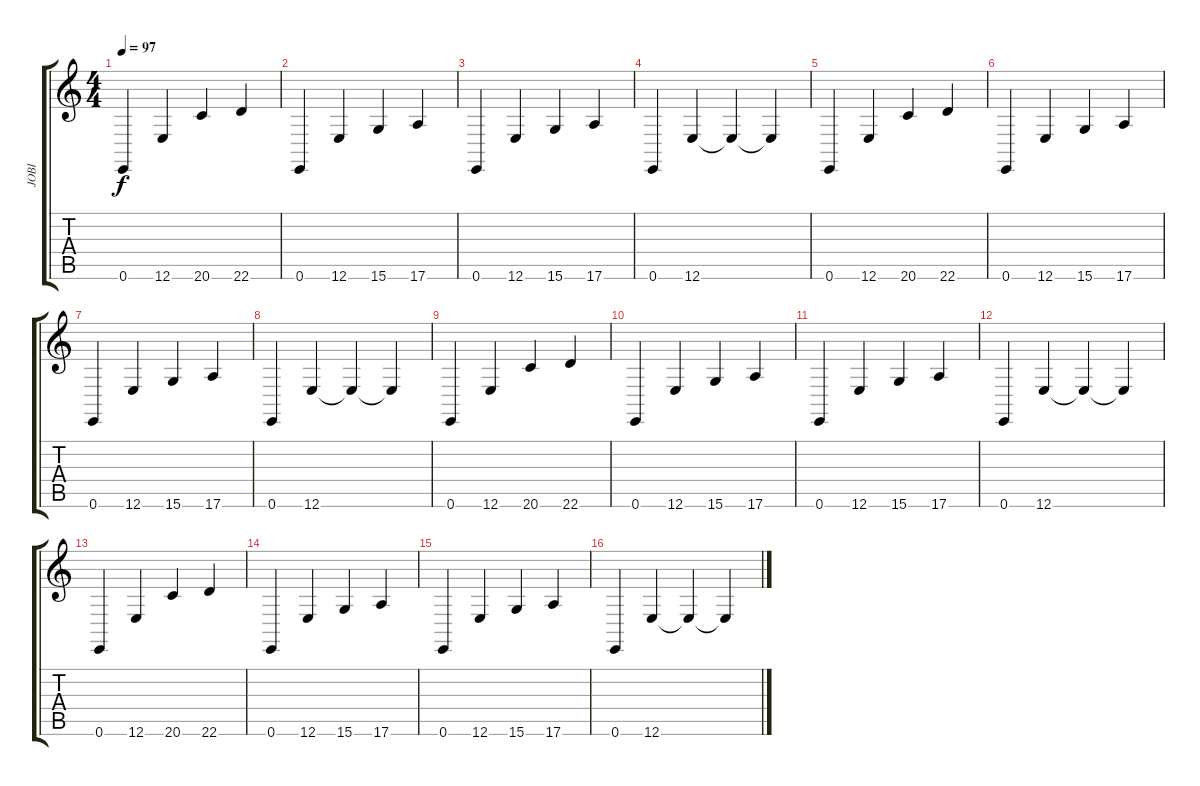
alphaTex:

\track ("JOBI" "JOBI") {instrument electricgrandpiano}
\staff {score tabs}
\tuning (E4 B3 G3 D3 A2 E2) {hide}
\ts (4 4)
\tempo 97
\clef g2
\ks c
0.6.4{dy f instrument electricgrandpiano} 12.6.4 20.6.4 22.6.4 |
0.6.4 12.6.4 15.6.4 17.6.4 |
0.6.4 12.6.4 15.6.4 17.6.4 |
0.6.4 12.6.4 12.6{t}.4 12.6{t}.4 |
0.6.4 12.6.4 20.6.4 22.6.4 |
0.6.4 12.6.4 15.6.4 17.6.4 |
0.6.4 12.6.4 15.6.4 17.6.4 |
0.6.4 12.6.4 12.6{t}.4 12.6{t}.4 |
0.6.4 12.6.4 20.6.4 22.6.4 |
0.6.4 12.6.4 15.6.4 17.6.4 |
0.6.4 12.6.4 15.6.4 17.6.4 |
0.6.4 12.6.4 12.6{t}.4 12.6{t}.4 |
0.6.4 12.6.4 20.6.4 22.6.4 |
0.6.4 12.6.4 15.6.4 17.6.4 |
0.6.4 12.6.4 15.6.4 17.6.4 |
0.6.4 12.6.4 12.6{t}.4 12.6{t}.4
